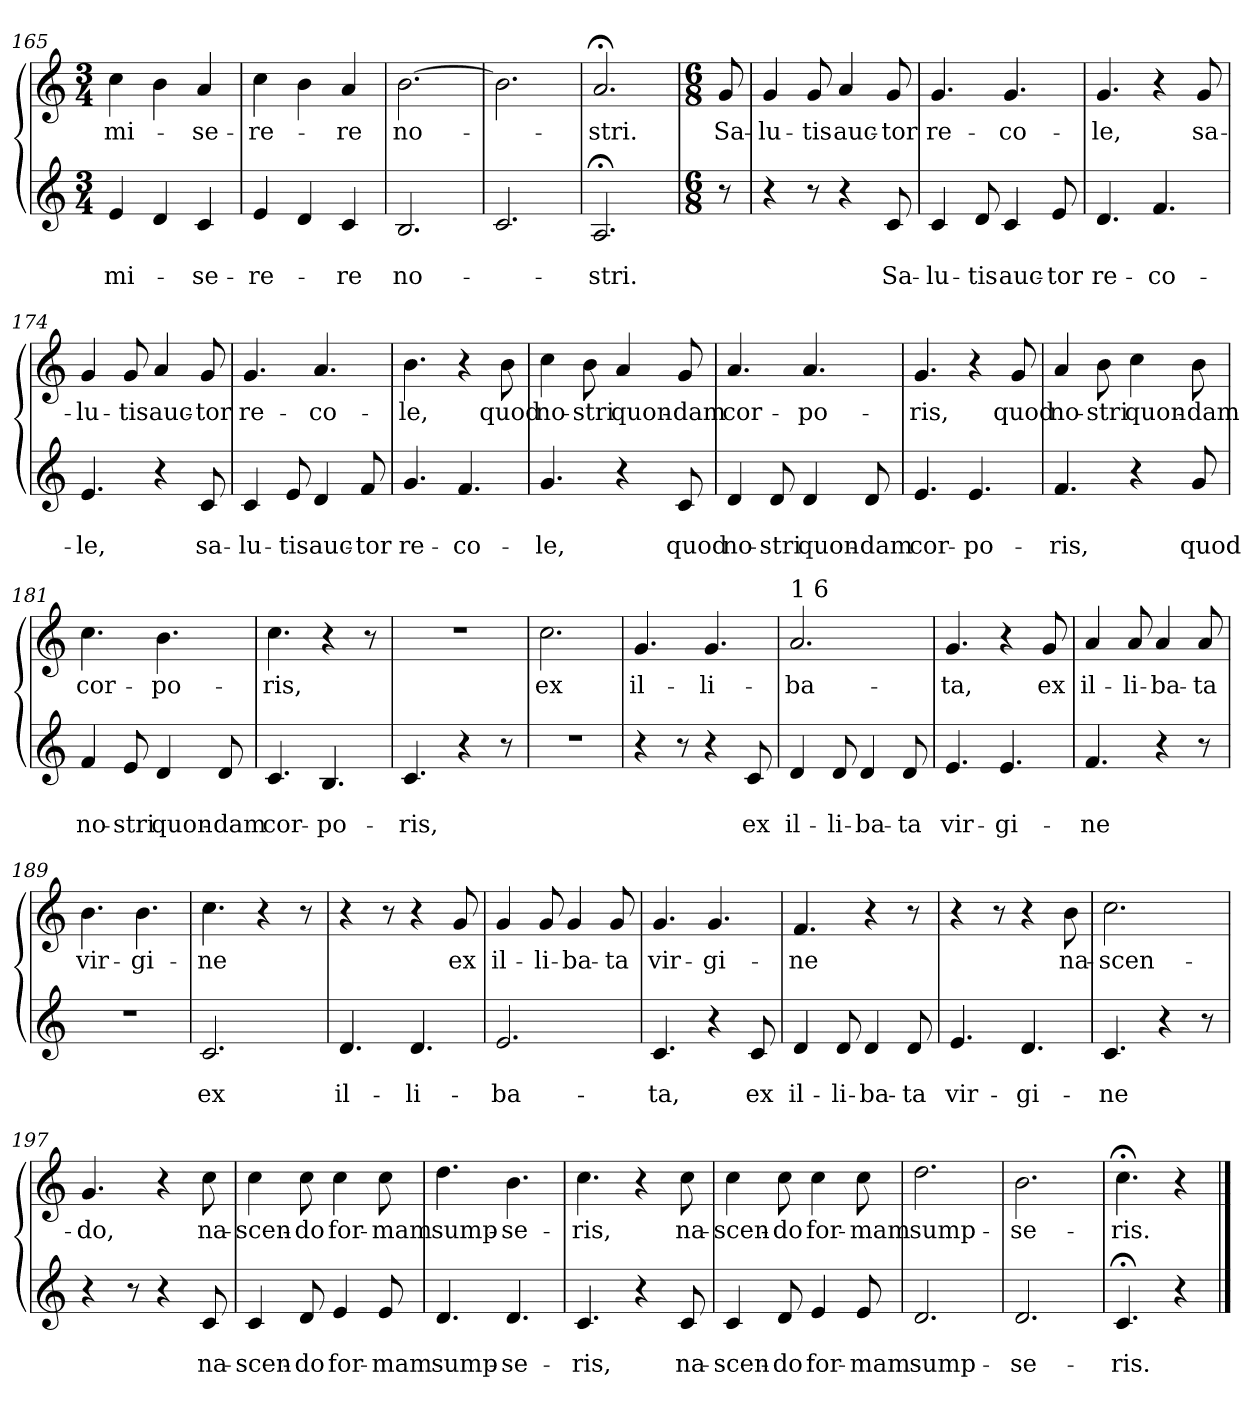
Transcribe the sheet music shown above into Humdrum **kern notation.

**kern	**text	**text	**kern	**text
*part2	*part2	*part2	*part1	*part1
*staff2	*staff2	*staff2	*staff1	*staff1
*clefG2	*	*	*clefG2	*
*k[]	*	*	*k[]	*
*C:	*	*	*C:	*
*M3/4	*	*	*M3/4	*
=165	=165	=165	=165	=165
!	!	!LO:LY:b	!	!LO:LY:b
4e/	.	mi-	4cc\	mi-
4d/	.	.	4b\	.
!	!	!LO:LY:b	!	!LO:LY:b
4c/	.	-se-	4a/	-se-
=166	=166	=166	=166	=166
!	!	!LO:LY:b	!	!LO:LY:b
4e/	.	-re-	4cc\	-re-
4d/	.	.	4b\	.
!	!	!LO:LY:b	!	!LO:LY:b
4c/	.	-re	4a/	-re
=167	=167	=167	=167	=167
!	!	!LO:LY:b	!	!LO:LY:b
2.B/	.	no-	[>2.b\	no-
=168	=168	=168	=168	=168
2.c/	.	.	2.b\]	.
=169	=169	=169	=169	=169
!	!	!LO:LY:b	!	!LO:LY:b
2.A;/	.	-stri.	2.a;/	-stri.
!!LO:PB:g=z
=170!	=170!	=170!	=170!	=170!
*M6/8	*	*	*M6/8	*
!	!	!	!	!LO:LY:b
8r	.	.	8g/	Sa-
=171	=171	=171	=171	=171
!	!	!	!	!LO:LY:b
4r	.	.	4g/	-lu-
!	!	!	!	!LO:LY:b
8r	.	.	8g/	-tis
!	!	!	!	!LO:LY:b
4r	.	.	4a/	auc-
!	!	!LO:LY:b	!	!LO:LY:b
8c/	.	Sa-	8g/	-tor
=172	=172	=172	=172	=172
!	!	!LO:LY:b	!	!LO:LY:b
4c/	.	-lu-	4.g/	re-
!	!	!LO:LY:b	!	!
8d/	.	-tis	.	.
!	!	!LO:LY:b	!	!LO:LY:b
4c/	.	auc-	4.g/	-co-
!	!	!LO:LY:b	!	!
8e/	.	-tor	.	.
=173	=173	=173	=173	=173
!	!	!LO:LY:b	!	!LO:LY:b
4.d/	.	re-	4.g/	-le,
!	!	!LO:LY:b	!	!
4.f/	.	-co-	4r	.
!	!	!	!	!LO:LY:b
.	.	.	8g/	sa-
=174	=174	=174	=174	=174
!	!	!LO:LY:b	!	!LO:LY:b
4.e/	.	-le,	4g/	-lu-
!	!	!	!	!LO:LY:b
.	.	.	8g/	-tis
!	!	!	!	!LO:LY:b
4r	.	.	4a/	auc-
!	!	!LO:LY:b	!	!LO:LY:b
8c/	.	sa-	8g/	-tor
=175	=175	=175	=175	=175
!	!	!LO:LY:b	!	!LO:LY:b
4c/	.	-lu-	4.g/	re-
!	!	!LO:LY:b	!	!
8e/	.	-tis	.	.
!	!	!LO:LY:b	!	!LO:LY:b
4d/	.	auc-	4.a/	-co-
!	!	!LO:LY:b	!	!
8f/	.	-tor	.	.
=176	=176	=176	=176	=176
!	!	!LO:LY:b	!	!LO:LY:b
4.g/	.	re-	4.b\	-le,
!	!	!LO:LY:b	!	!
4.f/	.	-co-	4r	.
!	!	!	!	!LO:LY:b
.	.	.	8b\	quod
=177	=177	=177	=177	=177
!	!	!LO:LY:b	!	!LO:LY:b
4.g/	.	-le,	4cc\	no-
!	!	!	!	!LO:LY:b
.	.	.	8b\	-stri
!	!	!	!	!LO:LY:b
4r	.	.	4a/	quon-
!	!	!LO:LY:b	!	!LO:LY:b
8c/	.	quod	8g/	-dam
!!LO:LB:g=z
=178	=178	=178	=178	=178
!	!	!LO:LY:b	!	!LO:LY:b
4d/	.	no-	4.a/	cor-
!	!	!LO:LY:b	!	!
8d/	.	-stri	.	.
!	!	!LO:LY:b	!	!LO:LY:b
4d/	.	quon-	4.a/	-po-
!	!	!LO:LY:b	!	!
8d/	.	-dam	.	.
=179	=179	=179	=179	=179
!	!	!LO:LY:b	!	!LO:LY:b
4.e/	.	cor-	4.g/	-ris,
!	!	!LO:LY:b	!	!
4.e/	.	-po-	4r	.
!	!	!	!	!LO:LY:b
.	.	.	8g/	quod
=180	=180	=180	=180	=180
!	!	!LO:LY:b	!	!LO:LY:b
4.f/	.	-ris,	4a/	no-
!	!	!	!	!LO:LY:b
.	.	.	8b\	-stri
!	!	!	!	!LO:LY:b
4r	.	.	4cc\	quon-
!	!	!LO:LY:b	!	!LO:LY:b
8g/	.	quod	8b\	-dam
=181	=181	=181	=181	=181
!	!	!LO:LY:b	!	!LO:LY:b
4f/	.	no-	4.cc\	cor-
!	!	!LO:LY:b	!	!
8e/	.	-stri	.	.
!	!	!LO:LY:b	!	!LO:LY:b
4d/	.	quon-	4.b\	-po-
!	!	!LO:LY:b	!	!
8d/	.	-dam	.	.
=182	=182	=182	=182	=182
!	!	!LO:LY:b	!	!LO:LY:b
4.c/	.	cor-	4.cc\	-ris,
!	!	!LO:LY:b	!	!
4.B/	.	-po-	4r	.
.	.	.	8r	.
=183	=183	=183	=183	=183
!	!	!LO:LY:b	!LO:N:vis=1	!
4.c/	.	-ris,	2.r	.
4r	.	.	.	.
8r	.	.	.	.
=184	=184	=184	=184	=184
!LO:N:vis=1	!	!	!	!LO:LY:b
2.r	.	.	2.cc\	ex
=185	=185	=185	=185	=185
!	!	!	!	!LO:LY:b
4r	.	.	4.g/	il-
8r	.	.	.	.
!	!	!	!	!LO:LY:b
4r	.	.	4.g/	-li-
!	!	!LO:LY:b	!	!
8c/	.	ex	.	.
!!LO:LB:g=z
=186	=186	=186	=186	=186
!	!	!	!LO:TX:a:t=1 6	!
!	!	!LO:LY:b	!	!LO:LY:b
4d/	.	il-	2.a/	-ba-
!	!	!LO:LY:b	!	!
8d/	.	-li-	.	.
!	!	!LO:LY:b	!	!
4d/	.	-ba-	.	.
!	!	!LO:LY:b	!	!
8d/	.	-ta	.	.
=187	=187	=187	=187	=187
!	!	!LO:LY:b	!	!LO:LY:b
4.e/	.	vir-	4.g/	-ta,
!	!	!LO:LY:b	!	!
4.e/	.	-gi-	4r	.
!	!	!	!	!LO:LY:b
.	.	.	8g/	ex
=188	=188	=188	=188	=188
!	!	!LO:LY:b	!	!LO:LY:b
4.f/	.	-ne	4a/	il-
!	!	!	!	!LO:LY:b
.	.	.	8a/	-li-
!	!	!	!	!LO:LY:b
4r	.	.	4a/	-ba-
!	!	!	!	!LO:LY:b
8r	.	.	8a/	-ta
=189	=189	=189	=189	=189
!LO:N:vis=1	!	!	!	!LO:LY:b
2.r	.	.	4.b\	vir-
!	!	!	!	!LO:LY:b
.	.	.	4.b\	-gi-
=190	=190	=190	=190	=190
!	!	!LO:LY:b	!	!LO:LY:b
2.c/	.	ex	4.cc\	-ne
.	.	.	4r	.
.	.	.	8r	.
=191	=191	=191	=191	=191
!	!	!LO:LY:b	!	!
4.d/	.	il-	4r	.
.	.	.	8r	.
!	!	!LO:LY:b	!	!
4.d/	.	-li-	4r	.
!	!	!	!	!LO:LY:b
.	.	.	8g/	ex
=192	=192	=192	=192	=192
!	!	!LO:LY:b	!	!LO:LY:b
2.e/	.	-ba-	4g/	il-
!	!	!	!	!LO:LY:b
.	.	.	8g/	-li-
!	!	!	!	!LO:LY:b
.	.	.	4g/	-ba-
!	!	!	!	!LO:LY:b
.	.	.	8g/	-ta
=193	=193	=193	=193	=193
!	!	!LO:LY:b	!	!LO:LY:b
4.c/	.	-ta,	4.g/	vir-
!	!	!	!	!LO:LY:b
4r	.	.	4.g/	-gi-
!	!	!LO:LY:b	!	!
8c/	.	ex	.	.
=194	=194	=194	=194	=194
!	!	!LO:LY:b	!	!LO:LY:b
4d/	.	il-	4.f/	-ne
!	!	!LO:LY:b	!	!
8d/	.	-li-	.	.
!	!	!LO:LY:b	!	!
4d/	.	-ba-	4r	.
!	!	!LO:LY:b	!	!
8d/	.	-ta	8r	.
!!LO:LB:g=z
=195	=195	=195	=195	=195
!	!	!LO:LY:b	!	!
4.e/	.	vir-	4r	.
.	.	.	8r	.
!	!	!LO:LY:b	!	!
4.d/	.	-gi-	4r	.
!	!	!	!	!LO:LY:b
.	.	.	8b\	na-
=196	=196	=196	=196	=196
!	!	!LO:LY:b	!	!LO:LY:b
4.c/	.	-ne	2.cc\	-scen-
4r	.	.	.	.
8r	.	.	.	.
=197	=197	=197	=197	=197
!	!	!	!	!LO:LY:b
4r	.	.	4.g/	-do,
8r	.	.	.	.
4r	.	.	4r	.
!	!	!LO:LY:b	!	!LO:LY:b
8c/	.	na-	8cc\	na-
=198	=198	=198	=198	=198
!	!	!LO:LY:b	!	!LO:LY:b
4c/	.	-scen-	4cc\	-scen-
!	!	!LO:LY:b	!	!LO:LY:b
8d/	.	-do	8cc\	-do
!	!	!LO:LY:b	!	!LO:LY:b
4e/	.	for-	4cc\	for-
!	!	!LO:LY:b	!	!LO:LY:b
8e/	.	-mam	8cc\	-mam
=199	=199	=199	=199	=199
!	!	!LO:LY:b	!	!LO:LY:b
4.d/	.	sump-	4.dd\	sump-
!	!	!LO:LY:b	!	!LO:LY:b
4.d/	.	-se-	4.b\	-se-
=200	=200	=200	=200	=200
!	!	!LO:LY:b	!	!LO:LY:b
4.c/	.	-ris,	4.cc\	-ris,
4r	.	.	4r	.
!	!	!LO:LY:b	!	!LO:LY:b
8c/	.	na-	8cc\	na-
=201	=201	=201	=201	=201
!	!	!LO:LY:b	!	!LO:LY:b
4c/	.	-scen-	4cc\	-scen-
!	!	!LO:LY:b	!	!LO:LY:b
8d/	.	-do	8cc\	-do
!	!	!LO:LY:b	!	!LO:LY:b
4e/	.	for-	4cc\	for-
!	!	!LO:LY:b	!	!LO:LY:b
8e/	.	-mam	8cc\	-mam
=202	=202	=202	=202	=202
!	!	!LO:LY:b	!	!LO:LY:b
2.d/	.	sump-	2.dd\	sump-
=203	=203	=203	=203	=203
!	!	!LO:LY:b	!	!LO:LY:b
2.d/	.	-se-	2.b\	-se-
=204	=204	=204	=204	=204
!	!	!LO:LY:b	!	!LO:LY:b
4.c;/	.	-ris.	4.cc;<\	-ris.
4r	.	.	4r	.
==	==	==	==	==
*-	*-	*-	*-	*-
